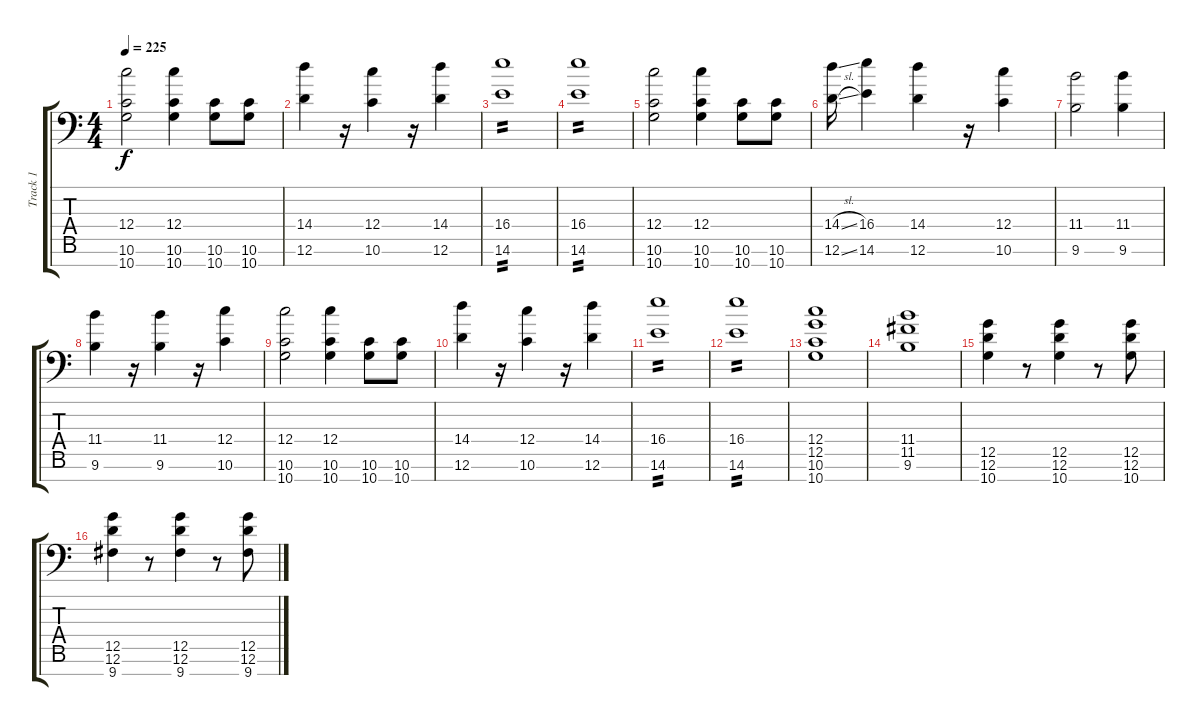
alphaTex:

\track ("Track 1" "Track 1") {instrument distortionguitar}
\staff {score tabs}
\tuning (D4 A3 F3 C3 G2 D2 A1) {hide}
\ts (4 4)
\tempo 225
\clef f4
\ks c
(12.4 10.6 10.7).2{dy f} (12.4 10.6 10.7).4 (10.6 10.7).8 (10.6 10.7).8 |
(14.4 12.6).4 r.16 (12.4 10.6).4 r.16 (14.4 12.6).4 |
(16.4 14.6).1{tp 2} |
(16.4 14.6).1{tp 2} |
(12.4 10.6 10.7).2 (12.4 10.6 10.7).4 (10.6 10.7).8 (10.6 10.7).8 |
(14.4{sl} 12.6{sl}).16 (16.4 14.6).4 (14.4 12.6).4 r.16 (12.4 10.6).4 |
(11.4 9.6).2 (11.4 9.6).4 |
(11.4 9.6).4 r.16 (11.4 9.6).4 r.16 (12.4 10.6).4 |
(12.4 10.6 10.7).2 (12.4 10.6 10.7).4 (10.6 10.7).8 (10.6 10.7).8 |
(14.4 12.6).4 r.16 (12.4 10.6).4 r.16 (14.4 12.6).4 |
(16.4 14.6).1{tp 2} |
(16.4 14.6).1{tp 2} |
(12.4 12.5 10.6 10.7).1 |
(11.4 11.5 9.6).1 |
(12.5 12.6 10.7).4 r.8 (12.5 12.6 10.7).4 r.8 (12.5 12.6 10.7).8 |
(12.5 12.6 9.7).4 r.8 (12.5 12.6 9.7).4 r.8 (12.5 12.6 9.7).8
